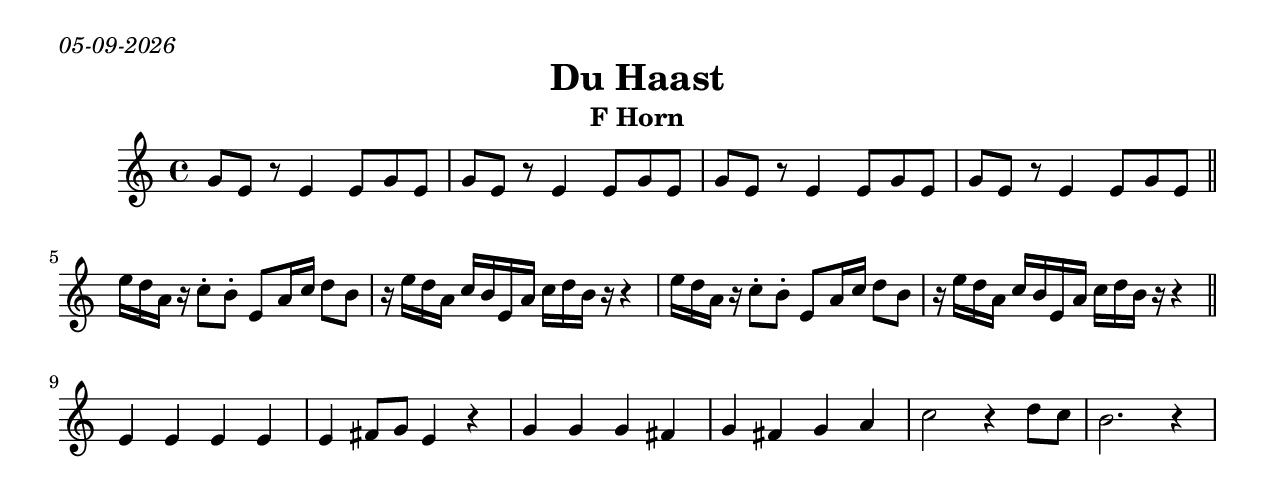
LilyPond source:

\version "2.20.0"
\include "english.ly"
\pointAndClickOff
\paper{
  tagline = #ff
  print-all-headers = ##t
  #(set-paper-size "letter")
}
date = #(strftime "%d-%m-%Y" (localtime (current-time)))

\markup{ \italic{ \date }  }

%\markup{ Got something to say? }

global = {
  \clef treble
  \key c \major
  \time 4/4
  \set Score.markFormatter = #format-mark-box-alphabet
}

%#################################### Melody ########################
melody = \relative c'' {
  \global
  %\partial 4 g4    %lead in notes
   %^intro
   \repeat unfold 4{
   g8 e r8 e4 e8 g e }
  \bar "||"
 \break


  \repeat unfold 2 {
  %^instrumental
  e'16 d a r  c8-. b-. e, 8 a16  c d8 b
  r16 e d a   c b e, a c d b  r r4 }
  \bar "||"
  \break

  %Vocal
  %^vocal
  e,4 e e e|
  e4  fs8 g e4 r|
  g4 g g fs|
  g4 fs g a|
  c2 r4 d8 c |
  b2. r4|

}
%################################# Lyrics #####################
%\addlyrics{ \set stanza = #"1. " }
%################################# Chords #######################
harmonies = \chordmode {

}

\score {
  % transpose score below
  %\transpose c d
  <<
    \new ChordNames {
      \set chordChanges = ##f
      \harmonies
    }
    \new Staff   \melody
  >>
  \header{
    title= "Du Haast"
    subtitle=""
    composer= ""\version "2.22.2"

    instrument = "F Horn"
    arranger= ""
  }
  \layout{indent = 1.0\cm}
  \midi {
    \tempo 4 = 120

    % \midi { }
  }
}
%{
% more verses:
\markup{}
\markup {
  \font-size #2
  \fill-line {
    \hspace #0.1 % distance from left margin
    \column {
      \line { "1."
\column {
 ""
}
      }
      \hspace #0.2 % vertical distance between verses
      \line { "2."
\column {
""
}
      }
    }
    \hspace #0.1  % horiz. distance between columns
    \column {
      \line { "3."
\column {
 ""
}
      }
      \hspace #0.2 % distance between verses
      \line { "4."
\column {
""
}
      }
    }
    \hspace #0.1 % distance to right margin
  }
}

%}